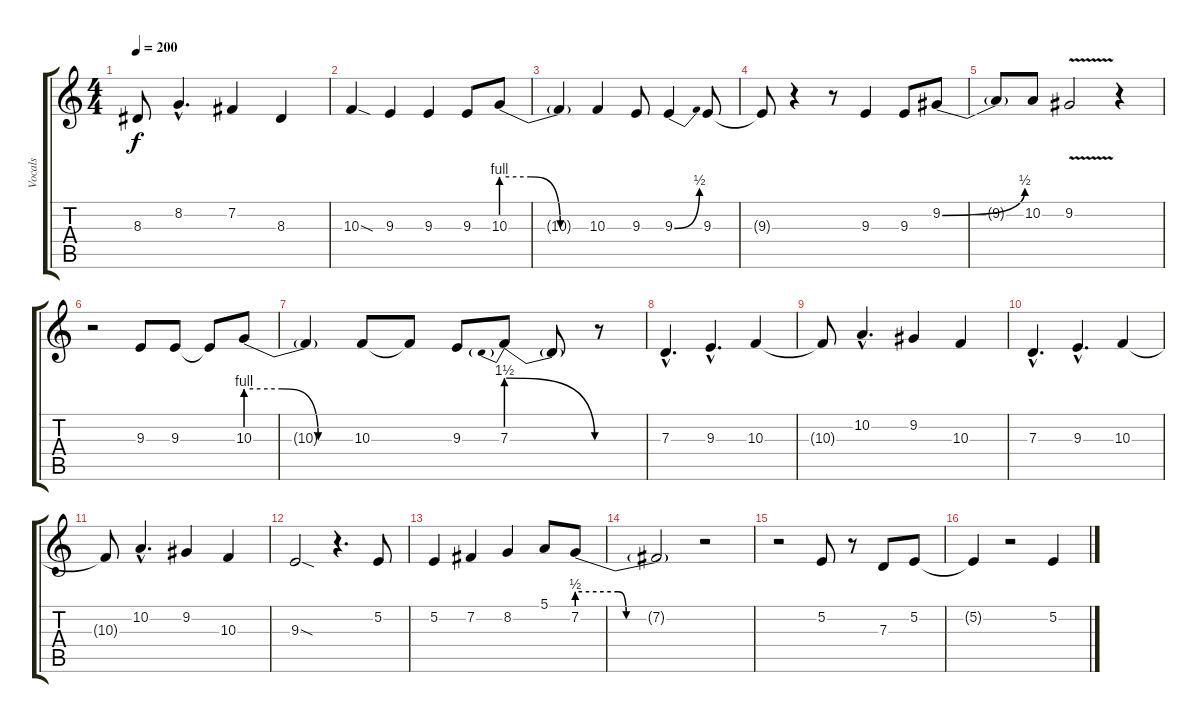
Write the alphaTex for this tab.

\track ("Vocals" "Vocals") {instrument lead2sawtooth}
\staff {score tabs}
\tuning (E4 B3 G3 D3 A2 E2) {hide}
\ts (4 4)
\tempo 200
\clef g2
\ks c
8.3{t}.8{dy f} 8.2{hac}.4{d} 7.2.4 8.3.4 |
\section ("" "")
10.3{sod}.4 9.3.4 9.3.4 9.3.8 10.3{be (custom 0 4 20 4 40 0 60 0)}.8 |
10.3{t}.4 10.3.4 9.3.8 9.3{be (bend 0 0 60 2)}.4 9.3.8 |
9.3{t}.8 r.4 r.8 9.3.4 9.3.8 9.2{be (bend 0 0 60 2)}.8 |
9.2{t}.8 10.2.8 9.2{v}.2 r.4 |
r.2 9.3.8 9.3.8 9.3{t}.8 10.3{be (custom 0 4 20 4 40 0 60 0)}.8 |
10.3{t}.4 10.3.8 10.3{t}.8 9.3.8 7.3{be (prebendrelease 0 6 60 0)}.8 7.3{t}.8 r.8 |
7.3{hac}.4{d} 9.3{hac}.4{d} 10.3.4 |
10.3{t}.8 10.2{hac}.4{d} 9.2.4 10.3.4 |
7.3{hac}.4{d} 9.3{hac}.4{d} 10.3.4 |
10.3{t}.8 10.2{hac}.4{d} 9.2.4 10.3.4 |
\section ("" "")
9.3{sod}.2 r.4{d} 5.2.8 |
5.2.4 7.2.4 8.2.4 5.1.8 7.2{be (custom 0 2 20 2 24 0 40 0 60 0)}.8 |
7.2{t}.2 r.2 |
r.2 5.2.8 r.8 7.3.8 5.2.8 |
5.2{t}.4 r.2 5.2.4
